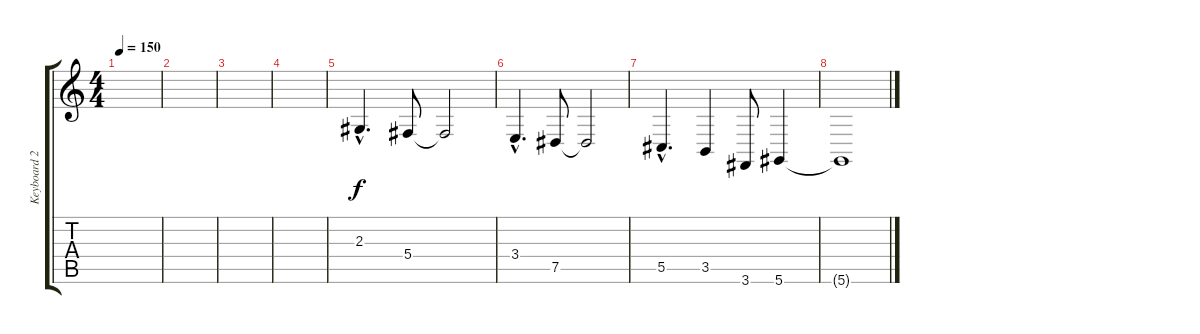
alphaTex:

\track ("Keyboard 2" "Keyboard 2") {instrument musicbox}
\staff {score tabs}
\tuning (Eb4 Bb3 Gb3 Db3 Ab2 Eb2) {hide}
\ts (4 4)
\tempo 150
\clef g2
\ks c
|
|
|
|
2.3{hac}.4{d} 5.4.8 5.4{t}.2 |
3.4{hac}.4{d} 7.5.8 7.5{t}.2 |
5.5{hac}.4{d} 3.5.4 3.6.8 5.6.4 |
5.6{t}.1
